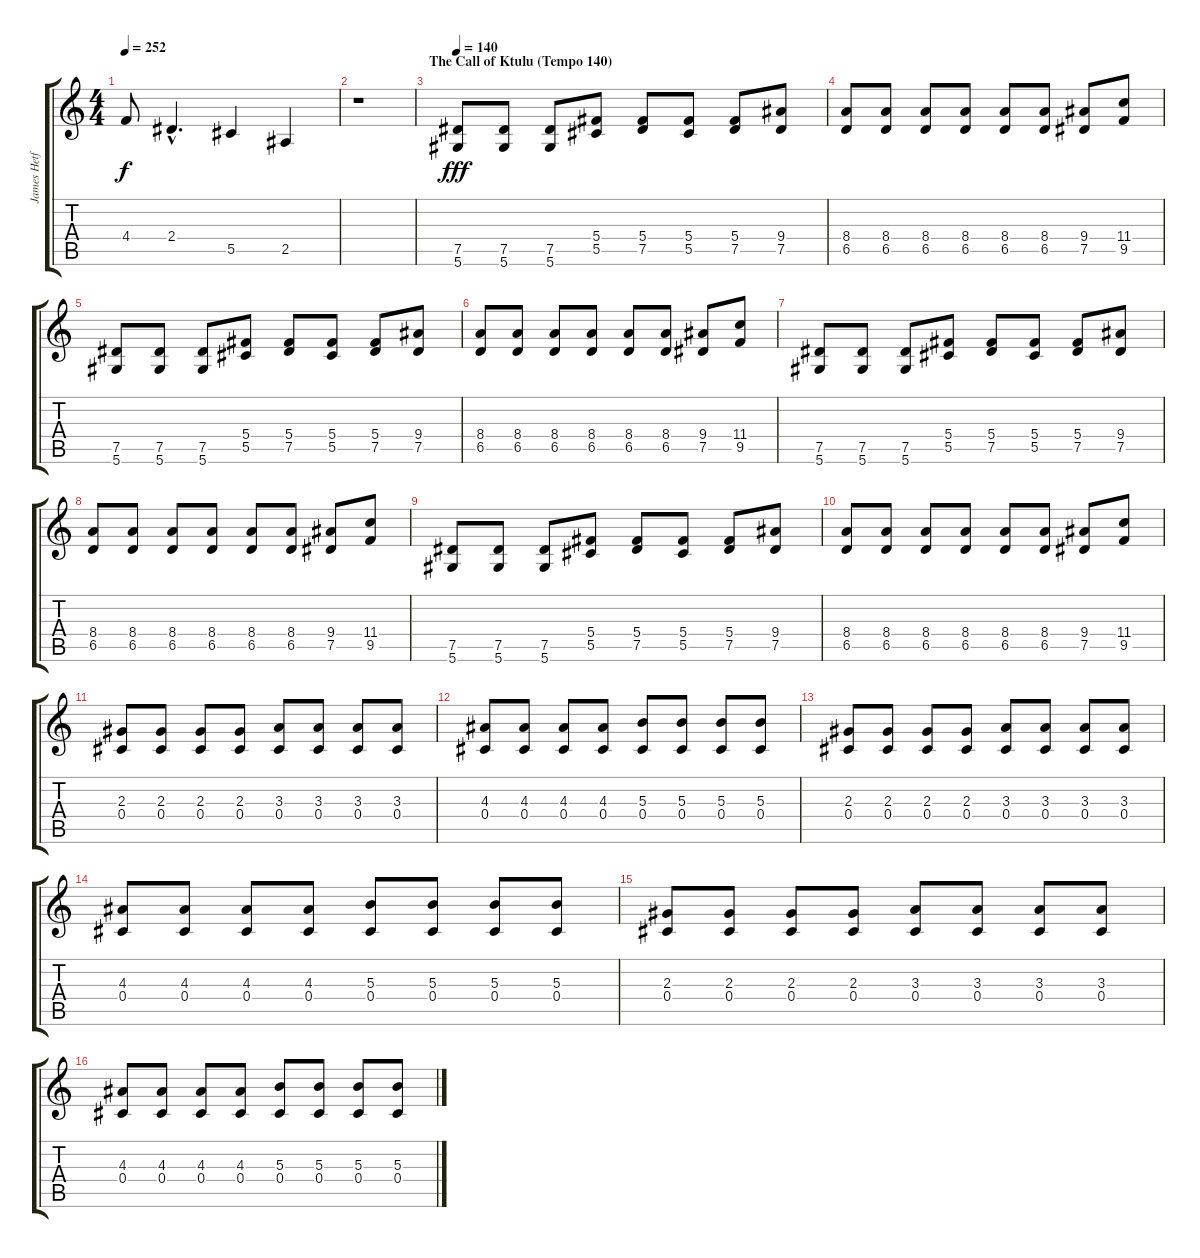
\track ("James Hetfield (Distortion Guitar)" "James Hetf") {instrument distortionguitar}
\staff {score tabs}
\tuning (Eb4 Bb3 Gb3 Db3 Ab2 Eb2) {hide}
\ts (4 4)
\tempo 252
\clef g2
\ks c
4.4{t}.8{dy f} 2.4{hac}.4{d} 5.5.4 2.5.4 |
r.1 |
\section ("" "The Call of Ktulu (Tempo 140)")
\tempo 140
(7.5 5.6).8{dy fff volume 10} (7.5 5.6).8 (7.5 5.6).8 (5.4 5.5).8 (5.4 7.5).8 (5.4 5.5).8 (5.4 7.5).8 (9.4 7.5).8 |
(8.4 6.5).8 (8.4 6.5).8 (8.4 6.5).8 (8.4 6.5).8 (8.4 6.5).8 (8.4 6.5).8 (9.4 7.5).8 (11.4 9.5).8 |
(7.5 5.6).8 (7.5 5.6).8 (7.5 5.6).8 (5.4 5.5).8 (5.4 7.5).8 (5.4 5.5).8 (5.4 7.5).8 (9.4 7.5).8 |
(8.4 6.5).8 (8.4 6.5).8 (8.4 6.5).8 (8.4 6.5).8 (8.4 6.5).8 (8.4 6.5).8 (9.4 7.5).8 (11.4 9.5).8 |
(7.5 5.6).8 (7.5 5.6).8 (7.5 5.6).8 (5.4 5.5).8 (5.4 7.5).8 (5.4 5.5).8 (5.4 7.5).8 (9.4 7.5).8 |
(8.4 6.5).8 (8.4 6.5).8 (8.4 6.5).8 (8.4 6.5).8 (8.4 6.5).8 (8.4 6.5).8 (9.4 7.5).8 (11.4 9.5).8 |
(7.5 5.6).8 (7.5 5.6).8 (7.5 5.6).8 (5.4 5.5).8 (5.4 7.5).8 (5.4 5.5).8 (5.4 7.5).8 (9.4 7.5).8 |
(8.4 6.5).8 (8.4 6.5).8 (8.4 6.5).8 (8.4 6.5).8 (8.4 6.5).8 (8.4 6.5).8 (9.4 7.5).8 (11.4 9.5).8 |
(2.3 0.4).8 (2.3 0.4).8 (2.3 0.4).8 (2.3 0.4).8 (3.3 0.4).8 (3.3 0.4).8 (3.3 0.4).8 (3.3 0.4).8 |
(4.3 0.4).8 (4.3 0.4).8 (4.3 0.4).8 (4.3 0.4).8 (5.3 0.4).8 (5.3 0.4).8 (5.3 0.4).8 (5.3 0.4).8 |
(2.3 0.4).8 (2.3 0.4).8 (2.3 0.4).8 (2.3 0.4).8 (3.3 0.4).8 (3.3 0.4).8 (3.3 0.4).8 (3.3 0.4).8 |
(4.3 0.4).8 (4.3 0.4).8 (4.3 0.4).8 (4.3 0.4).8 (5.3 0.4).8 (5.3 0.4).8 (5.3 0.4).8 (5.3 0.4).8 |
(2.3 0.4).8 (2.3 0.4).8 (2.3 0.4).8 (2.3 0.4).8 (3.3 0.4).8 (3.3 0.4).8 (3.3 0.4).8 (3.3 0.4).8 |
(4.3 0.4).8 (4.3 0.4).8 (4.3 0.4).8 (4.3 0.4).8 (5.3 0.4).8 (5.3 0.4).8 (5.3 0.4).8 (5.3 0.4).8
